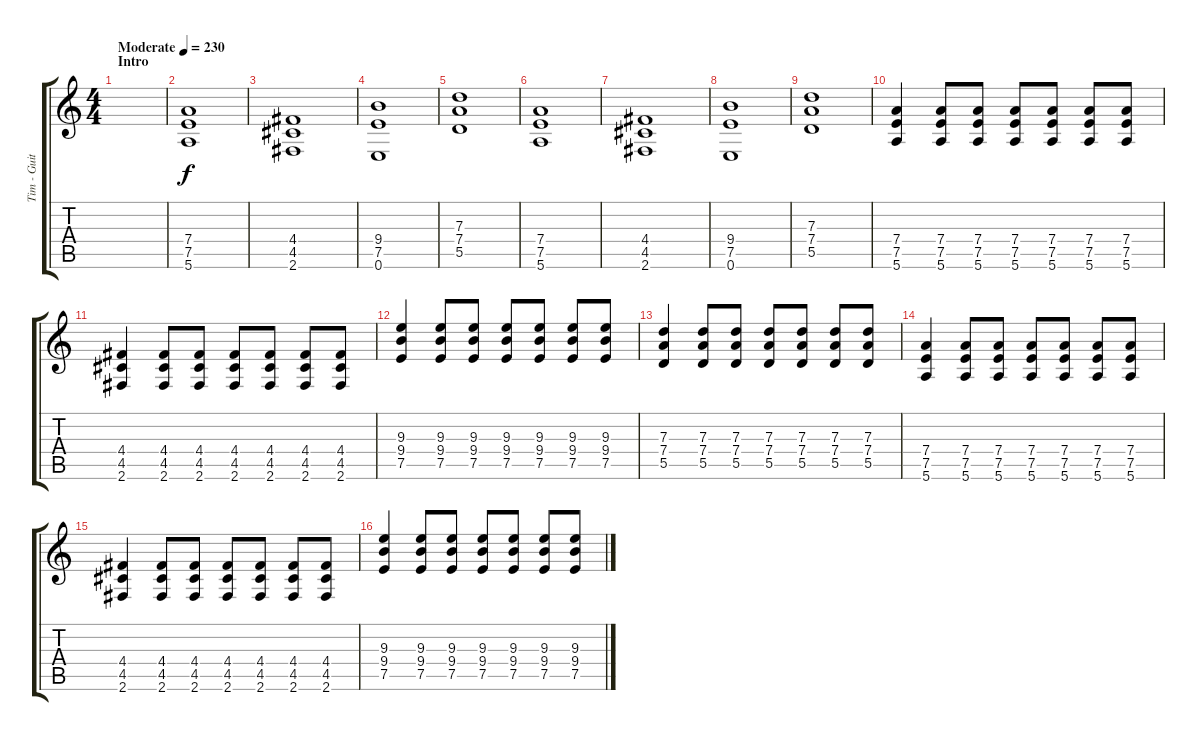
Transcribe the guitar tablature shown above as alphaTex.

\track ("Tim - Guitar" "Tim - Guit") {instrument distortionguitar}
\staff {score tabs}
\tuning (E4 B3 G3 D3 A2 E2) {hide}
\ts (4 4)
\section ("" "Intro")
\tempo (230 "Moderate")
\clef g2
\ks c
|
(7.4 7.5 5.6).1{volume 13} |
(4.4 4.5 2.6).1 |
(9.4 7.5 0.6).1 |
(7.3 7.4 5.5).1 |
(7.4 7.5 5.6).1 |
(4.4 4.5 2.6).1 |
(9.4 7.5 0.6).1 |
(7.3 7.4 5.5).1 |
(7.4 7.5 5.6).4 (7.4 7.5 5.6).8 (7.4 7.5 5.6).8 (7.4 7.5 5.6).8 (7.4 7.5 5.6).8 (7.4 7.5 5.6).8 (7.4 7.5 5.6).8 |
(4.4 4.5 2.6).4 (4.4 4.5 2.6).8 (4.4 4.5 2.6).8 (4.4 4.5 2.6).8 (4.4 4.5 2.6).8 (4.4 4.5 2.6).8 (4.4 4.5 2.6).8 |
(9.3 9.4 7.5).4 (9.3 9.4 7.5).8 (9.3 9.4 7.5).8 (9.3 9.4 7.5).8 (9.3 9.4 7.5).8 (9.3 9.4 7.5).8 (9.3 9.4 7.5).8 |
(7.3 7.4 5.5).4 (7.3 7.4 5.5).8 (7.3 7.4 5.5).8 (7.3 7.4 5.5).8 (7.3 7.4 5.5).8 (7.3 7.4 5.5).8 (7.3 7.4 5.5).8 |
(7.4 7.5 5.6).4 (7.4 7.5 5.6).8 (7.4 7.5 5.6).8 (7.4 7.5 5.6).8 (7.4 7.5 5.6).8 (7.4 7.5 5.6).8 (7.4 7.5 5.6).8 |
(4.4 4.5 2.6).4 (4.4 4.5 2.6).8 (4.4 4.5 2.6).8 (4.4 4.5 2.6).8 (4.4 4.5 2.6).8 (4.4 4.5 2.6).8 (4.4 4.5 2.6).8 |
(9.3 9.4 7.5).4 (9.3 9.4 7.5).8 (9.3 9.4 7.5).8 (9.3 9.4 7.5).8 (9.3 9.4 7.5).8 (9.3 9.4 7.5).8 (9.3 9.4 7.5).8
